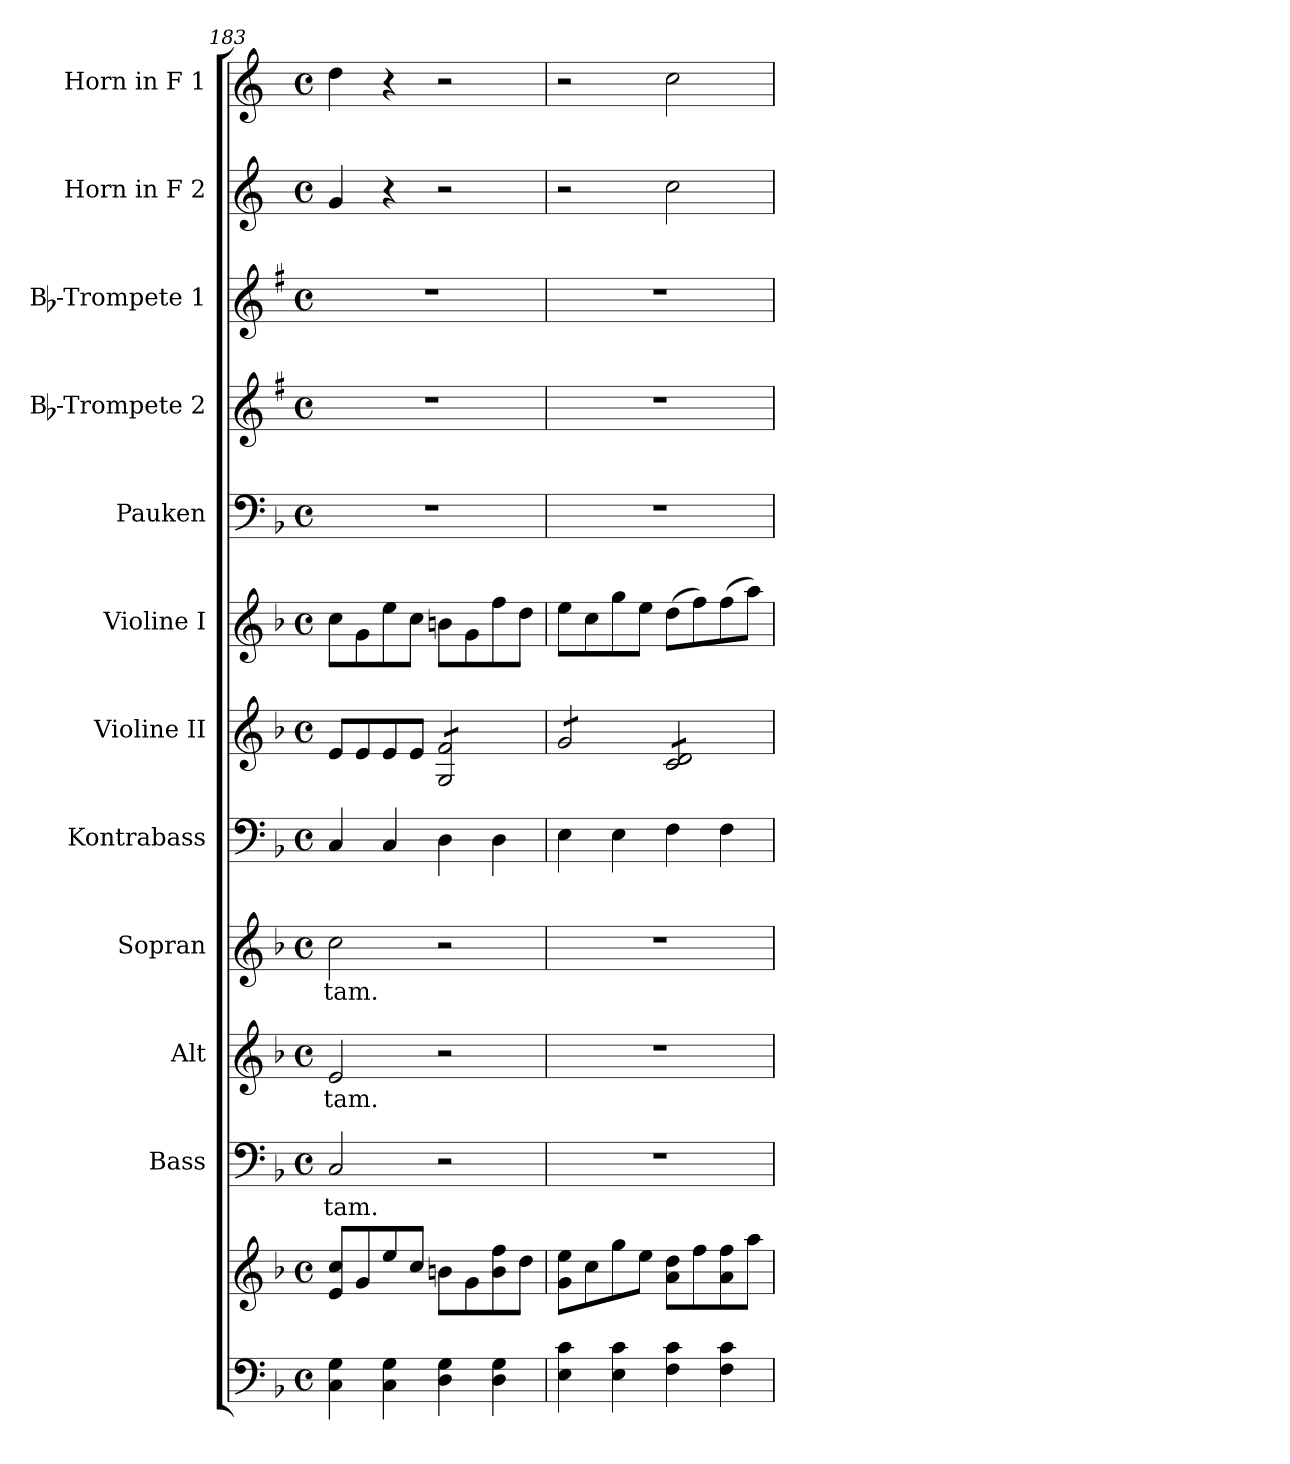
**kern	**kern	**kern	**text	**kern	**text	**kern	**text	**kern	**kern	**kern	**kern	**kern	**kern	**kern	**kern
*part12	*part12	*part11	*part11	*part10	*part10	*part9	*part9	*part8	*part7	*part6	*part5	*part4	*part3	*part2	*part1
*staff13	*staff12	*staff11	*staff11	*staff10	*staff10	*staff9	*staff9	*staff8	*staff7	*staff6	*staff5	*staff4	*staff3	*staff2	*staff1
*	*	*I"Bass	*	*I"Alt	*	*I"Sopran	*	*I"Kontrabass	*I"Violine II	*I"Violine I	*I"Pauken	*I"Bb-Trompete 2	*I"Bb-Trompete 1	*I"Horn in F 2	*I"Horn in F 1
*	*	*I'B.	*	*I'A.	*	*I'S.	*	*I'Kb.	*I'Vl. II	*I'Vl. I	*I'Pk.	*I'Bb Trp. 2	*I'Bb Trp. 1	*	*
*clefF4	*clefG2	*clefF4	*	*clefG2	*	*clefG2	*	*clefF4	*clefG2	*clefG2	*clefF4	*clefG2	*clefG2	*clefG2	*clefG2
*	*	*	*	*	*	*	*	*ITrd7c12	*	*	*	*ITrd1c2	*ITrd1c2	*ITrd4c7	*ITrd4c7
*k[b-]	*k[b-]	*k[b-]	*	*k[b-]	*	*k[b-]	*	*k[b-]	*k[b-]	*k[b-]	*k[b-]	*k[b-]	*k[b-]	*k[b-]	*k[b-]
*F:	*F:	*F:	*	*F:	*	*F:	*	*F:	*F:	*F:	*F:	*F:	*F:	*F:	*F:
*M4/4	*M4/4	*M4/4	*	*M4/4	*	*M4/4	*	*M4/4	*M4/4	*M4/4	*M4/4	*M4/4	*M4/4	*M4/4	*M4/4
*met(c)	*met(c)	*met(c)	*	*met(c)	*	*met(c)	*	*met(c)	*met(c)	*met(c)	*met(c)	*met(c)	*met(c)	*met(c)	*met(c)
=183	=183	=183	=183	=183	=183	=183	=183	=183	=183	=183	=183	=183	=183	=183	=183
!	!	!	!LO:LY:b	!	!LO:LY:b	!	!LO:LY:b	!	!	!	!	!	!	!	!
4C\ 4G\	8e/ 8cc/L	2C/	-tam.	2e/	-tam.	2cc\	-tam.	4CC/	8e/L	8cc\L	1r	1r	1r	4c/	4g\
.	8g/	.	.	.	.	.	.	.	8e/	8g\	.	.	.	.	.
4C\ 4G\	8ee/	.	.	.	.	.	.	4CC/	8e/	8ee\	.	.	.	4r	4r
.	8cc/J	.	.	.	.	.	.	.	8e/J	8cc\J	.	.	.	.	.
*	*	*	*	*	*	*	*	*	*tremolo	*	*	*	*	*	*
4D\ 4G\	8bn\L	2r	.	2r	.	2r	.	4DD\	8G/ 8f/L	8bn\L	.	.	.	2r	2r
.	8g\	.	.	.	.	.	.	.	8G/ 8f/	8g\	.	.	.	.	.
4D\ 4G\	8b\ 8ff\	.	.	.	.	.	.	4DD\	8G/ 8f/	8ff\	.	.	.	.	.
.	8dd\J	.	.	.	.	.	.	.	8G/ 8f/J	8dd\J	.	.	.	.	.
=184	=184	=184	=184	=184	=184	=184	=184	=184	=184	=184	=184	=184	=184	=184	=184
4E\ 4c\	8g\ 8ee\L	1r	.	1r	.	1r	.	4EE\	8g/L	8ee\L	1r	1r	1r	2r	2r
.	8cc\	.	.	.	.	.	.	.	8g/	8cc\	.	.	.	.	.
4E\ 4c\	8gg\	.	.	.	.	.	.	4EE\	8g/	8gg\	.	.	.	.	.
.	8ee\J	.	.	.	.	.	.	.	8g/J	8ee\J	.	.	.	.	.
4F\ 4c\	8a\ 8dd\L	.	.	.	.	.	.	4FF\	8c/ 8d/L	(>8dd\L	.	.	.	2f\	2f\
.	8ff\	.	.	.	.	.	.	.	8c/ 8d/	8ff\)	.	.	.	.	.
4F\ 4c\	8a\ 8ff\	.	.	.	.	.	.	4FF\	8c/ 8d/	(>8ff\	.	.	.	.	.
.	8aa\J	.	.	.	.	.	.	.	8c/ 8d/J	8aa\J)	.	.	.	.	.
*	*	*	*	*	*	*	*	*	*Xtremolo	*	*	*	*	*	*
=	=	=	=	=	=	=	=	=	=	=	=	=	=	=	=
*-	*-	*-	*-	*-	*-	*-	*-	*-	*-	*-	*-	*-	*-	*-	*-
